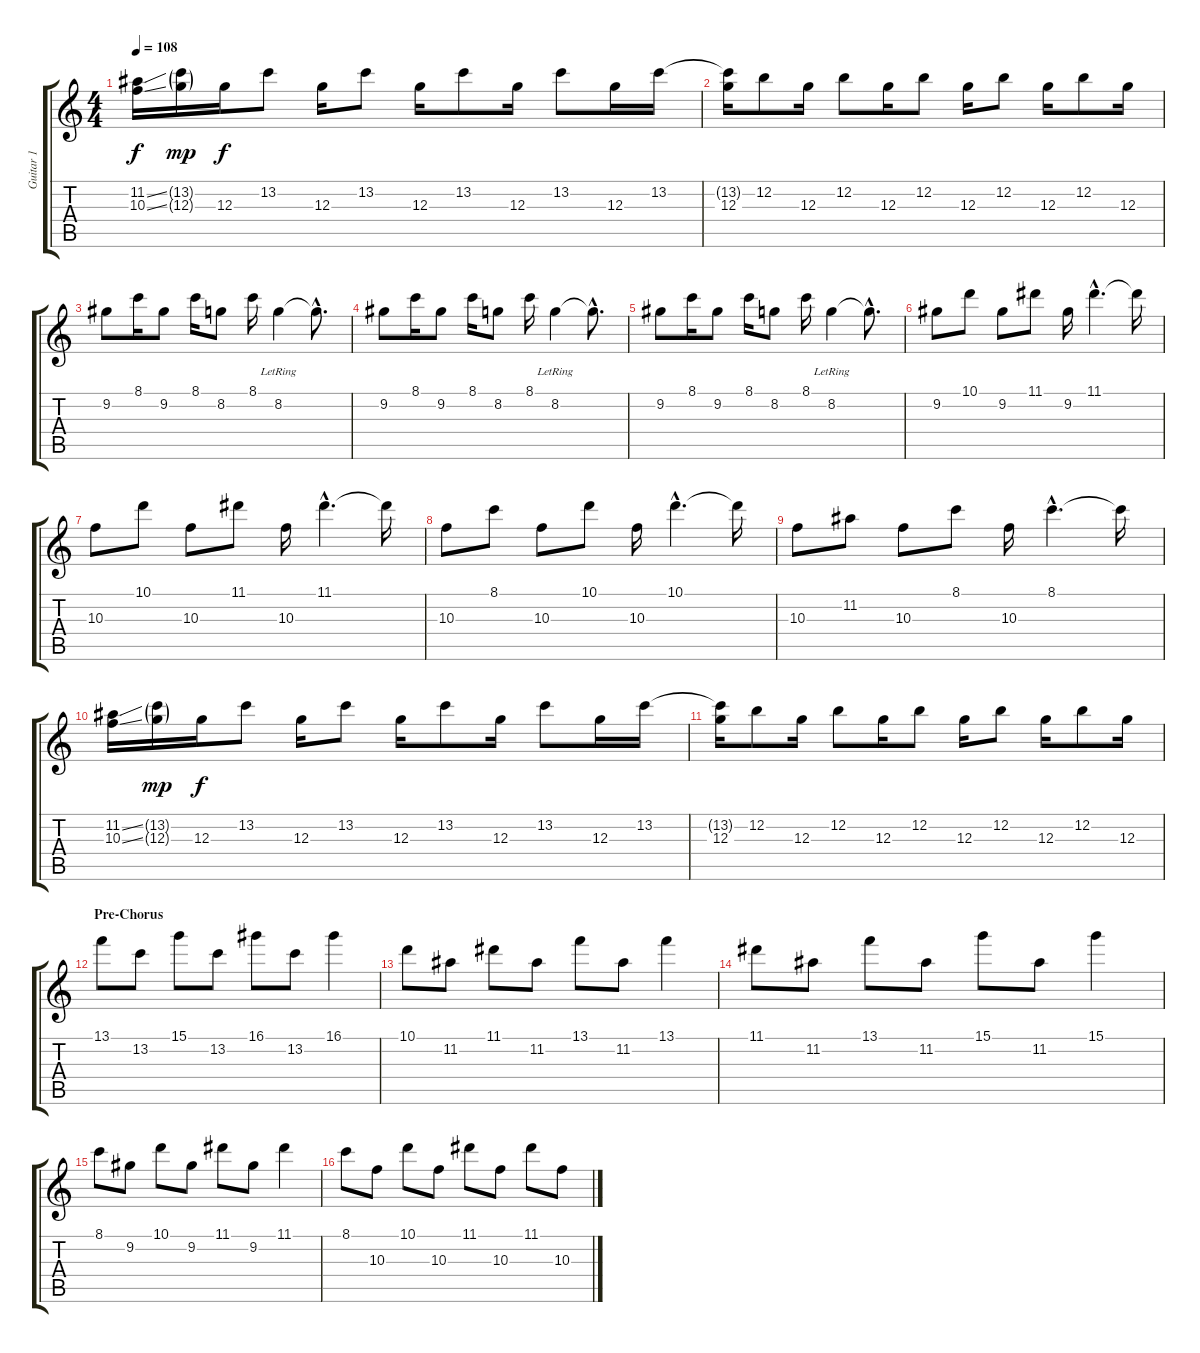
\track ("Guitar 1" "Guitar 1") {instrument electricguitarclean}
\staff {score tabs}
\tuning (E4 B3 G3 D3 A2 E2) {hide}
\ts (4 4)
\tempo 108
\clef g2
\ks c
(11.2{ss} 10.3{ss}).16{dy f} (13.2{g} 12.3{g}).16{dy mp} 12.3.16{dy f} 13.2.8 12.3.16 13.2.8 12.3.16 13.2.8 12.3.16 13.2.8 12.3.16 13.2.16 |
(13.2{t} 12.3).16 12.2.8 12.3.16 12.2.8 12.3.16 12.2.8 12.3.16 12.2.8 12.3.16 12.2.8 12.3.16 |
9.2.8 8.1.16 9.2.8 8.1.16 8.2.8 8.1.16 8.2{lr}.4 8.2{hac t}.8{d} |
9.2.8 8.1.16 9.2.8 8.1.16 8.2.8 8.1.16 8.2{lr}.4 8.2{hac t}.8{d} |
9.2.8 8.1.16 9.2.8 8.1.16 8.2.8 8.1.16 8.2{lr}.4 8.2{hac t}.8{d} |
9.2.8 10.1.8 9.2.8 11.1.8 9.2.16 11.1{hac}.4{d} 11.1{t}.16 |
10.3.8 10.1.8 10.3.8 11.1.8 10.3.16 11.1{hac}.4{d} 11.1{t}.16 |
10.3.8 8.1.8 10.3.8 10.1.8 10.3.16 10.1{hac}.4{d} 10.1{t}.16 |
10.3.8 11.2.8 10.3.8 8.1.8 10.3.16 8.1{hac}.4{d} 8.1{t}.16 |
(11.2{ss} 10.3{ss}).16 (13.2{g} 12.3{g}).16{dy mp} 12.3.16{dy f} 13.2.8 12.3.16 13.2.8 12.3.16 13.2.8 12.3.16 13.2.8 12.3.16 13.2.16 |
(13.2{t} 12.3).16 12.2.8 12.3.16 12.2.8 12.3.16 12.2.8 12.3.16 12.2.8 12.3.16 12.2.8 12.3.16 |
\section ("" "Pre-Chorus")
13.1.8 13.2.8 15.1.8 13.2.8 16.1.8 13.2.8 16.1.4 |
10.1.8 11.2.8 11.1.8 11.2.8 13.1.8 11.2.8 13.1.4 |
11.1.8 11.2.8 13.1.8 11.2.8 15.1.8 11.2.8 15.1.4 |
8.1.8 9.2.8 10.1.8 9.2.8 11.1.8 9.2.8 11.1.4 |
8.1.8 10.3.8 10.1.8 10.3.8 11.1.8 10.3.8 11.1.8 10.3.8
